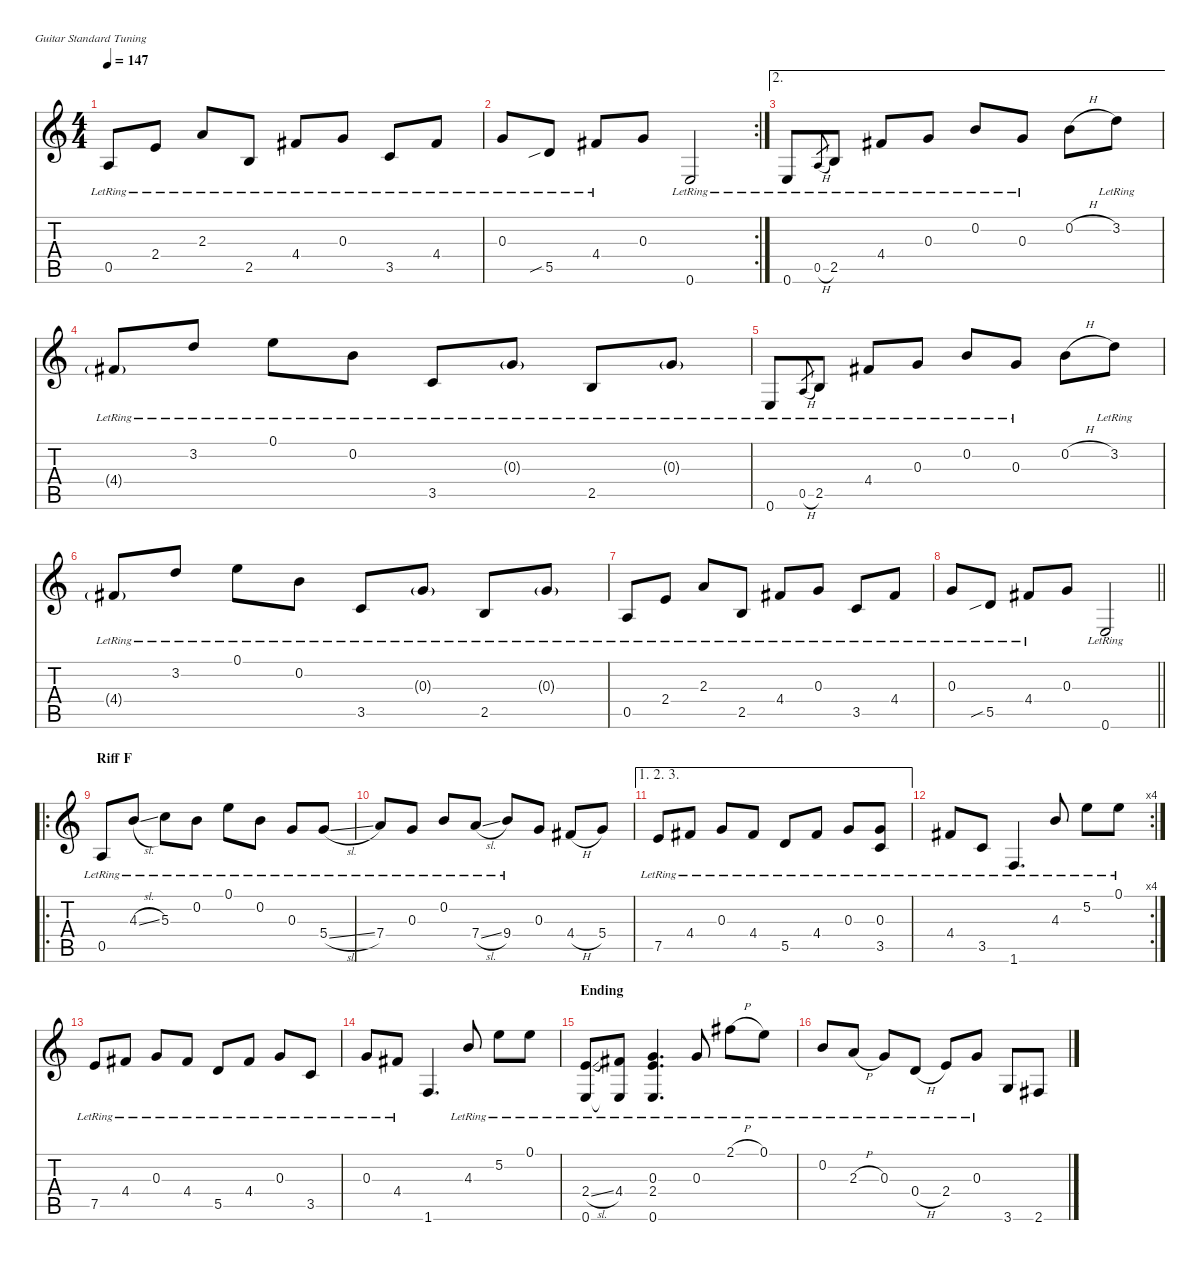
\defaultSystemsLayout 4
\hideDynamics
\bracketExtendMode nobrackets
\singleTrackTrackNamePolicy hidden
\multiTrackTrackNamePolicy hidden
\firstSystemTrackNameMode fullname
\otherSystemsTrackNameOrientation horizontal
\track ("Track 1" "s.guit.") {instrument acousticguitarsteel}
\staff {score tabs}
\tuning (E4 B3 G3 D3 A2 E2)
\ts (4 4)
\tempo 147
\clef g2
\ks c
0.5{lr}.8{dy f beam Up} 2.4{lr}.8{beam Up} 2.3{lr}.8{beam Up} 2.5{lr}.8{beam Up} 4.4{lr acc #}.8{beam Up} 0.3{lr}.8{beam Up} 3.5{lr}.8{beam Up} 4.4{lr acc #}.8{beam Up} |
\rc 2
0.3{lr}.8{beam Up} 5.5{sib lr}.8{beam Up} 4.4{lr acc #}.8{beam Up} 0.3.8{beam Up} 0.6{lr}.2{dy ff beam Up} |
\ae 2
0.6{lr}.8{beam Up} 0.5{h lr}.8{gr dy p beam Up} 2.5{lr}.8{dy f beam Up} 4.4{lr acc #}.8{beam Up} 0.3{lr}.8{beam Up} 0.2{lr}.8{beam Up} 0.3{lr}.8{beam Up} 0.2{h}.8{beam Down} 3.2{lr}.8{beam Down} |
4.4{g lr acc #}.8{dy mf beam Up} 3.2{lr}.8{dy f beam Up} 0.1{lr}.8{beam Down} 0.2{lr}.8{beam Down} 3.5{lr}.8{beam Up} 0.3{g lr}.8{beam Up} 2.5{lr}.8{beam Up} 0.3{g lr}.8{beam Up} |
0.6{lr}.8{dy ff beam Up} 0.5{h lr}.8{gr dy p beam Up} 2.5{lr}.8{dy f beam Up} 4.4{lr acc #}.8{beam Up} 0.3{lr}.8{beam Up} 0.2{lr}.8{beam Up} 0.3{lr}.8{beam Up} 0.2{h}.8{beam Down} 3.2{lr}.8{beam Down} |
4.4{g lr acc #}.8{dy mf beam Up} 3.2{lr}.8{dy f beam Up} 0.1{lr}.8{beam Down} 0.2{lr}.8{beam Down} 3.5{lr}.8{beam Up} 0.3{g lr}.8{beam Up} 2.5{lr}.8{beam Up} 0.3{g lr}.8{beam Up} |
0.5{lr}.8{beam Up} 2.4{lr}.8{beam Up} 2.3{lr}.8{beam Up} 2.5{lr}.8{beam Up} 4.4{lr acc #}.8{beam Up} 0.3{lr}.8{beam Up} 3.5{lr}.8{beam Up} 4.4{lr acc #}.8{beam Up} |
\barLineRight lightlight
0.3{lr}.8{beam Up} 5.5{sib lr}.8{beam Up} 4.4{lr acc #}.8{beam Up} 0.3.8{beam Up} 0.6{lr}.2{dy ff beam Up} |
\ro
\section ("" "Riff F")
0.5{lr}.8{dy mf beam Up} 4.3{sl lr}.8{beam Up} 5.3{lr}.8{beam Down} 0.2{lr}.8{beam Down} 0.1{lr}.8{beam Down} 0.2{lr}.8{beam Down} 0.3{lr}.8{beam Up} 5.4{sl lr}.8{beam Up} |
7.4{lr}.8{beam Up} 0.3{lr}.8{beam Up} 0.2{lr}.8{beam Up} 7.4{sl lr}.8{beam Up} 9.4{lr}.8{beam Up} 0.3.8{beam Up} 4.4{h acc #}.8{beam Up} 5.4.8{beam Up} |
\ae (1 2 3)
7.5{lr}.8{beam Up} 4.4{lr acc #}.8{beam Up} 0.3{lr}.8{beam Up} 4.4{lr acc #}.8{beam Up} 5.5{lr}.8{beam Up} 4.4{lr acc #}.8{beam Up} 0.3{lr}.8{beam Up} (0.3{lr} 3.5{lr}).8{beam Up} |
\rc 4
4.4{lr acc #}.8{beam Up} 3.5{lr}.8{beam Up} 1.6{lr}.4{d beam Up} 4.3{lr}.8{beam Up} 5.2{lr}.8{beam Down} 0.1{lr}.8{beam Down} |
7.5{lr}.8{dy f beam Up} 4.4{lr acc #}.8{dy mf beam Up} 0.3{lr}.8{beam Up} 4.4{lr acc #}.8{beam Up} 5.5{lr}.8{dy f beam Up} 4.4{lr acc #}.8{dy mf beam Up} 0.3{lr}.8{beam Up} 3.5{lr}.8{dy f beam Up} |
0.3{lr}.8{dy mf beam Up} 4.4{lr acc #}.8{dy mp beam Up} 1.6.4{d dy f beam Up} 4.3{lr}.8{dy mf beam Up} 5.2{lr}.8{beam Down} 0.1{lr}.8{beam Down} |
\section ("" "Ending")
(2.4{sl lr} 0.6{lr}).8{beam Up} (4.4{lr acc #} 0.6{lr t}).8{beam Up} (0.3{lr} 2.4{lr} 0.6{lr}).4{d beam Up} 0.3{lr}.8{beam Up} 2.1{h lr acc #}.8{beam Down} 0.1{lr}.8{beam Down} |
0.2{lr}.8{beam Up} 2.3{h lr}.8{beam Up} 0.3{lr}.8{beam Up} 0.4{h lr}.8{beam Up} 2.4{lr}.8{beam Up} 0.3{lr}.8{beam Up} 3.6.8{beam Up} 2.6{acc #}.8{beam Up}
